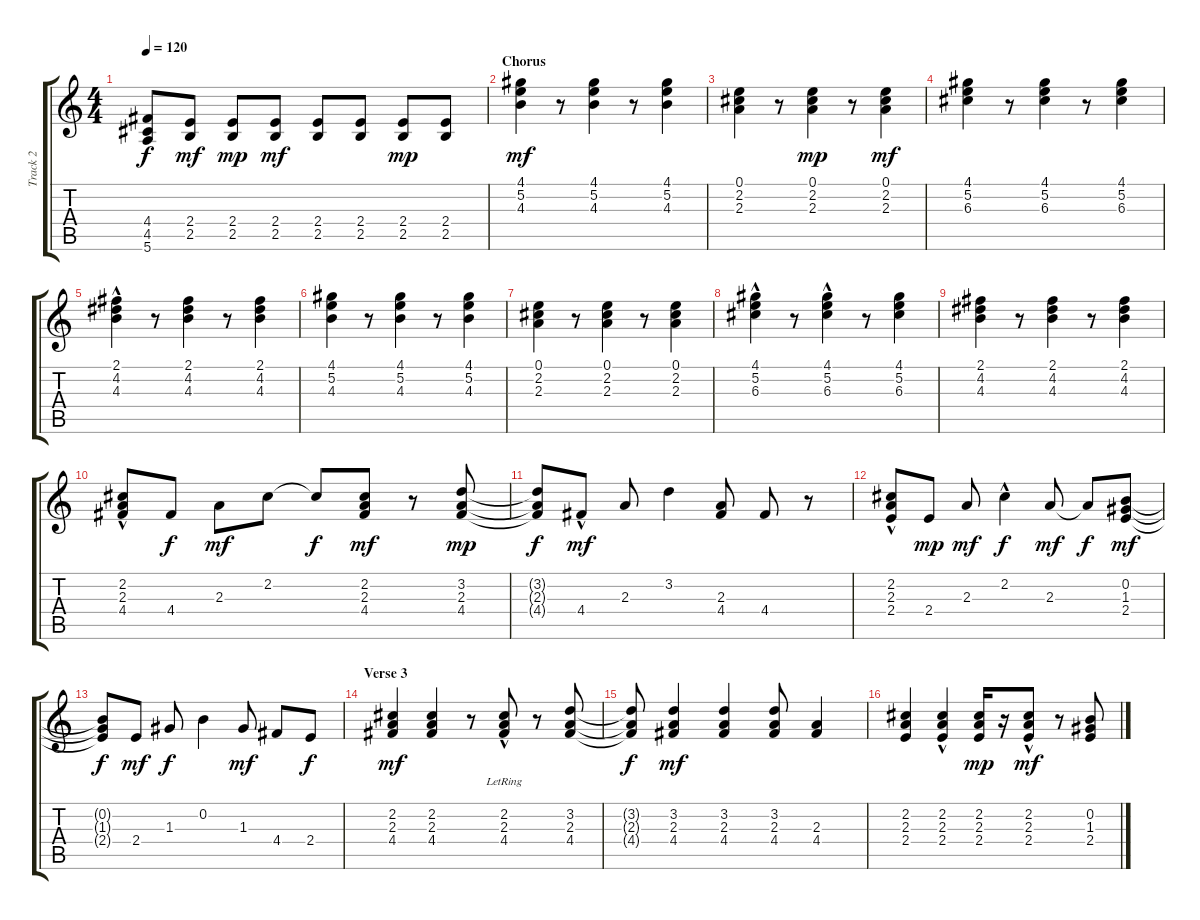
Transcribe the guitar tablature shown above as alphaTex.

\track ("Track 2" "Track 2") {instrument acousticguitarsteel}
\staff {score tabs}
\tuning (E4 B3 G3 D3 A2 E2) {hide}
\ts (4 4)
\tempo 120
\clef g2
\ks c
(4.4{t} 4.5{t} 5.6{t}).8{dy f} (2.4 2.5).8{dy mf} (2.4 2.5).8{dy mp} (2.4 2.5).8{dy mf} (2.4 2.5).8 (2.4 2.5).8 (2.4 2.5).8{dy mp} (2.4 2.5).8 |
\section ("" "Chorus")
(4.1 5.2 4.3).4{dy mf} r.8 (4.1 5.2 4.3).4 r.8 (4.1 5.2 4.3).4 |
(0.1 2.2 2.3).4 r.8 (0.1 2.2 2.3).4{dy mp} r.8 (0.1 2.2 2.3).4{dy mf} |
(4.1 5.2 6.3).4 r.8 (4.1 5.2 6.3).4 r.8 (4.1 5.2 6.3).4 |
(2.1{hac} 4.2 4.3).4 r.8 (2.1 4.2 4.3).4 r.8 (2.1 4.2 4.3).4 |
(4.1 5.2 4.3).4 r.8 (4.1 5.2 4.3).4 r.8 (4.1 5.2 4.3).4 |
(0.1 2.2 2.3).4 r.8 (0.1 2.2 2.3).4 r.8 (0.1 2.2 2.3).4 |
(4.1{hac} 5.2 6.3).4 r.8 (4.1 5.2{hac} 6.3).4 r.8 (4.1 5.2 6.3).4 |
(2.1 4.2 4.3).4 r.8 (2.1 4.2 4.3).4 r.8 (2.1 4.2 4.3).4 |
(2.2 2.3 4.4{hac}).8 4.4.8{dy f} 2.3.8{dy mf} 2.2.8 2.2{t}.8{dy f} (2.2 2.3 4.4).8{dy mf} r.8 (3.2 2.3 4.4).8{dy mp} |
(3.2{t} 2.3{t} 4.4{t}).8{dy f} 4.4{hac}.8{dy mf} 2.3.8 3.2.4 (2.3 4.4).8 4.4.8 r.8 |
(2.2 2.3 2.4{hac}).8 2.4.8{dy mp} 2.3.8{dy mf} 2.2{hac}.4{dy f} 2.3.8{dy mf} 2.3{t}.8{dy f} (0.2 1.3 2.4).8{dy mf} |
(0.2{t} 1.3{t} 2.4{t}).8{dy f} 2.4.8{dy mf} 1.3.8{dy f} 0.2.4 1.3.8{dy mf} 4.4.8 2.4.8{dy f} |
\section ("" "Verse 3")
(2.2 2.3 4.4).4{dy mf} (2.2 2.3 4.4).4 r.8 (2.2 2.3{hac} 4.4{hac lr}).8 r.8 (3.2 2.3 4.4).8 |
(3.2{t} 2.3{t} 4.4{t}).8{dy f} (3.2 2.3 4.4).4{dy mf} (3.2 2.3 4.4).4 (3.2 2.3 4.4).8 (2.3 4.4).4 |
(2.2 2.3 2.4).4 (2.2 2.3 2.4{hac}).4 (2.2 2.3 2.4).16{dy mp} r.16 (2.2 2.3{hac} 2.4).8{dy mf} r.8 (0.2 1.3 2.4).8
